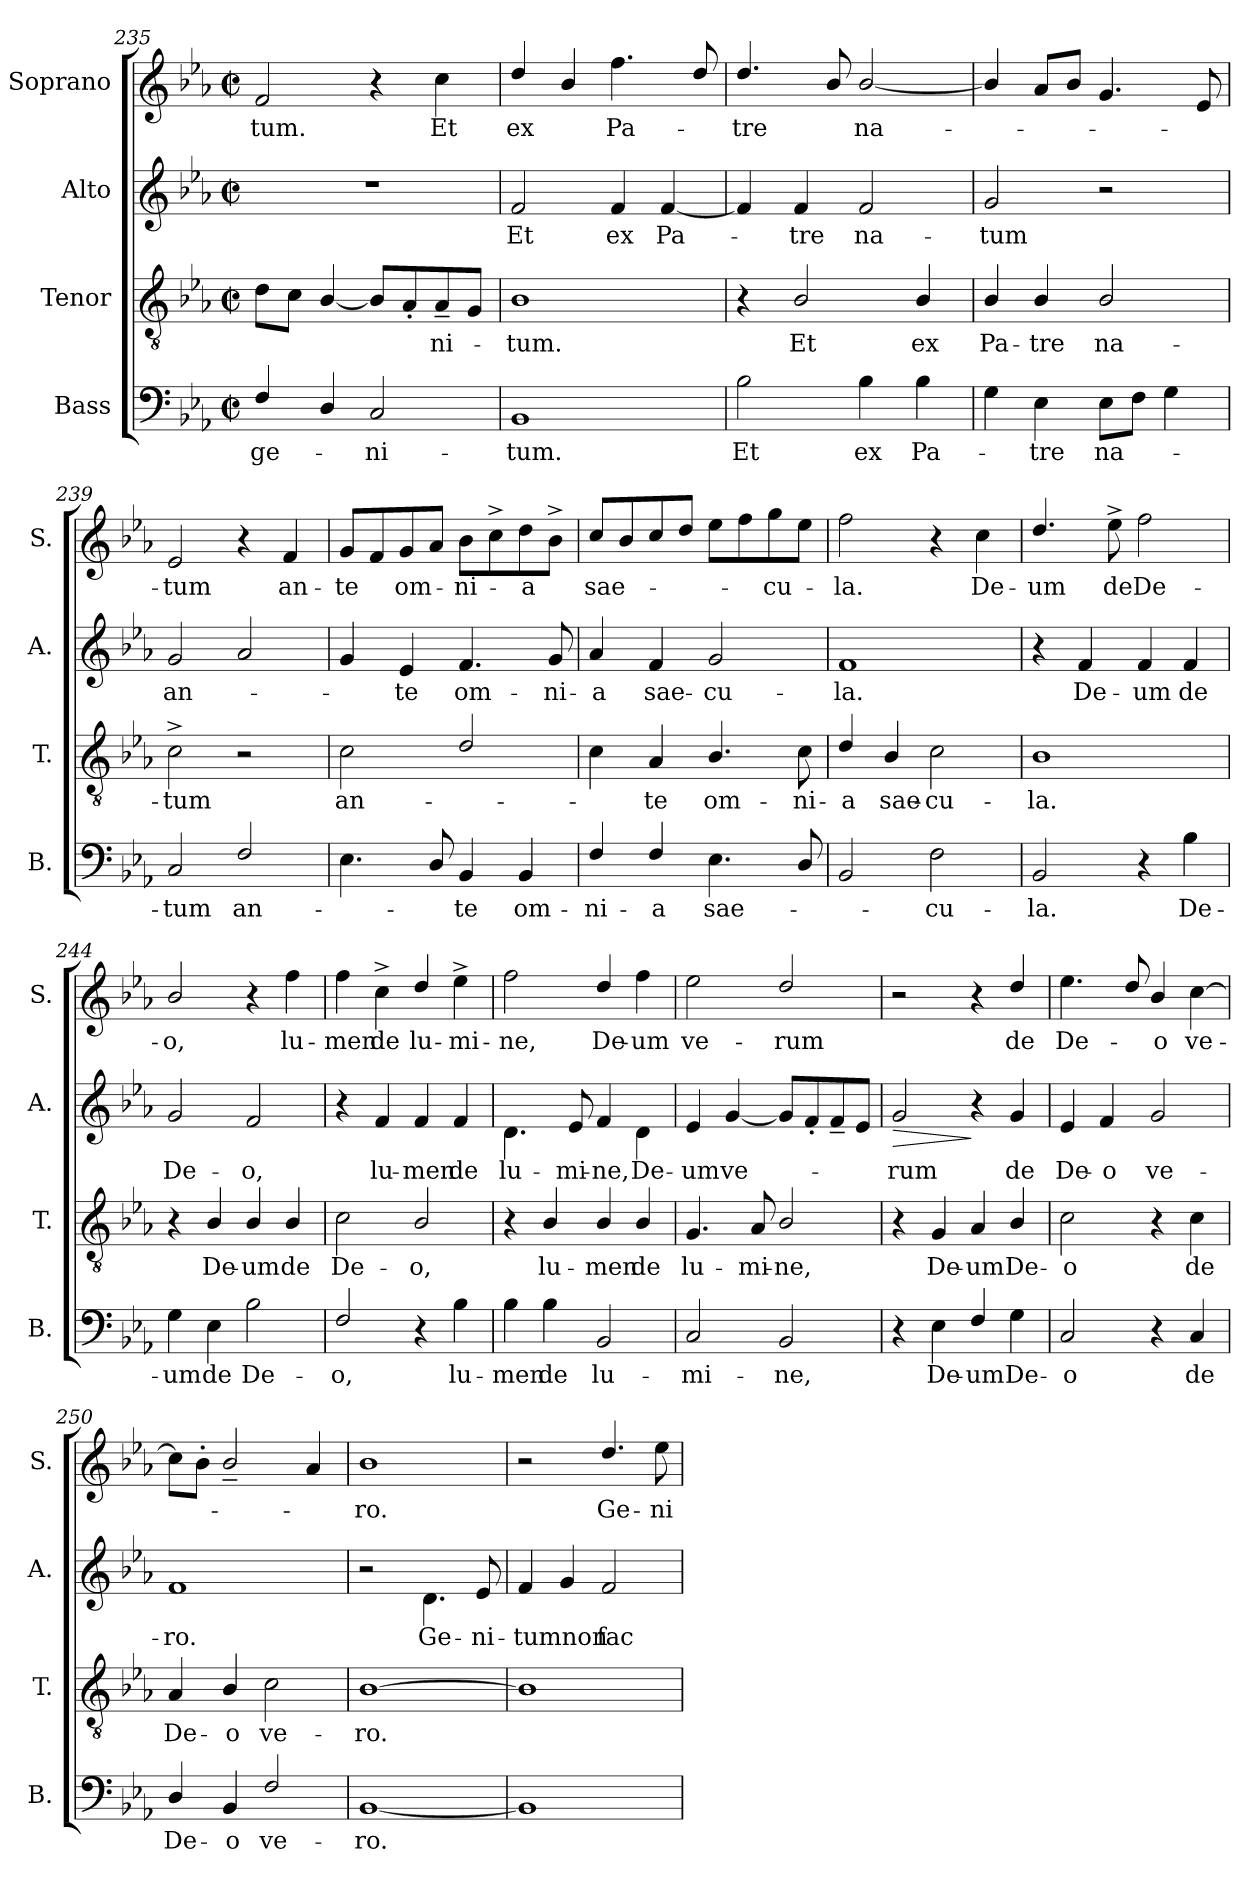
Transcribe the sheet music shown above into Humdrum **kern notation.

**kern	**text	**kern	**text	**kern	**text	**dynam	**kern	**text
*part4	*part4	*part3	*part3	*part2	*part2	*part2	*part1	*part1
*staff4	*staff4	*staff3	*staff3	*staff2	*staff2	*staff2	*staff1	*staff1
*I"Bass	*	*I"Tenor	*	*I"Alto	*	*	*I"Soprano	*
*I'B.	*	*I'T.	*	*I'A.	*	*	*I'S.	*
*clefF4	*	*clefGv2	*	*clefG2	*	*	*clefG2	*
*k[b-e-a-]	*	*k[b-e-a-]	*	*k[b-e-a-]	*	*	*k[b-e-a-]	*
*E-:	*	*E-:	*	*E-:	*	*	*E-:	*
*M2/2	*	*M2/2	*	*M2/2	*	*	*M2/2	*
*met(c|)	*	*met(c|)	*	*met(c|)	*	*	*met(c|)	*
=235	=235	=235	=235	=235	=235	=235	=235	=235
!	!LO:LY:b:cj	!	!	!	!	!	!	!LO:LY:b:cj
4F/	-ge-	8d\L	.	1r	.	.	2f/	-tum.
.	.	8c\J	.	.	.	.	.	.
4D/	.	[<4B-/	.	.	.	.	.	.
!	!LO:LY:b:cj	!	!	!	!	!	!	!
2C/	-ni-	8B-/L]	.	.	.	.	4r	.
.	.	8A-'>/	.	.	.	.	.	.
!	!	!	!LO:LY:b:cj	!	!	!	!	!LO:LY:b:cj
.	.	8A-~>/	-ni-	.	.	.	4cc\	Et
.	.	8G/J	.	.	.	.	.	.
=236	=236	=236	=236	=236	=236	=236	=236	=236
!	!LO:LY:b:cj	!	!LO:LY:b:cj	!	!LO:LY:b:cj	!	!	!LO:LY:b:cj
1BB-	-tum.	1B-	-tum.	2f/	Et	.	4dd/	ex
.	.	.	.	.	.	.	4b-/	.
!	!	!	!	!	!LO:LY:b:cj	!	!	!LO:LY:b:cj
.	.	.	.	4f/	ex	.	4.ff\	Pa-
!	!	!	!	!	!LO:LY:b:cj	!	!	!
.	.	.	.	[>4f/	Pa-	.	.	.
.	.	.	.	.	.	.	8dd>/	.
!!LO:LB:g=z
=237	=237	=237	=237	=237	=237	=237	=237	=237
!	!LO:LY:b:cj	!	!	!	!	!	!	!LO:LY:b:cj
*	*	*^	*	*	*	*	*	*
2B-\	Et	4r	64ryy	.	4f/]	.	.	4.dd/	-tre
.	.	.	2ryy	.	.	.	.	.	.
!	!	!	!	!LO:LY:b:cj	!	!LO:LY:b:cj	!	!	!
.	.	2B-/	.	Et	4f/	-tre	.	.	.
.	.	.	.	.	.	.	.	8b-/	.
!	!LO:LY:b:cj	!	!	!	!	!LO:LY:b:cj	!	!	!LO:LY:b:cj
4B-\	ex	.	.	.	2f/	na-	.	[<2b-/	na-
.	.	.	4ryy	.	.	.	.	.	.
!	!LO:LY:b:cj	!	!	!LO:LY:b:cj	!	!	!	!	!
4B-\	Pa-	4B-/	.	ex	.	.	.	.	.
.	.	.	8...ryy	.	.	.	.	.	.
=238	=238	=238	=238	=238	=238	=238	=238	=238	=238
!	!	!	!	!LO:LY:b	!	!LO:LY:b:cj	!	!	!
*	*	*v	*v	*	*	*	*	*	*
4G\	.	4B-/	Pa-	2g/	-tum	.	4b-/]	.
!	!LO:LY:b:cj	!	!LO:LY:b:rj	!	!	!	!	!
4E-\	-tre	4B-/	-tre	.	.	.	8a-/L	.
.	.	.	.	.	.	.	8b-/J	.
!	!LO:LY:b:cj	!	!LO:LY:b:cj	!	!	!	!	!
8E-\L	na-	2B-/	na-	2r	.	.	4.g/	.
8F\J	.	.	.	.	.	.	.	.
4G\	.	.	.	.	.	.	.	.
.	.	.	.	.	.	.	8e-/	.
=239	=239	=239	=239	=239	=239	=239	=239	=239
!	!LO:LY:b:cj	!	!LO:LY:b:cj	!	!LO:LY:b:cj	!	!	!LO:LY:b:cj
2C/	-tum	2c^<\	-tum	2g/	an-	.	2e-/	-tum
!	!LO:LY:b:cj	!	!	!	!	!	!	!
2F/	an-	2r	.	2a-/	.	.	4r	.
!	!	!	!	!	!	!	!	!LO:LY:b:cj
.	.	.	.	.	.	.	4f/	an-
=240	=240	=240	=240	=240	=240	=240	=240	=240
!	!	!	!LO:LY:b:cj	!	!	!	!	!LO:LY:b:cj
4.E-\	.	2c\	an-	4g/	.	.	8g/L	-te
.	.	.	.	.	.	.	8f/	.
!	!	!	!	!	!LO:LY:b:cj	!	!	!LO:LY:b
.	.	.	.	4e-/	-te	.	8g/	om-
8D/	.	.	.	.	.	.	8a-/J	.
!	!LO:LY:b:cj	!	!	!	!LO:LY:b:cj	!	!	!LO:LY:b:cj
4BB-/	-te	2d/	.	4.f/	om-	.	8b-\L	-ni-
.	.	.	.	.	.	.	8cc^<\	.
!	!LO:LY:b:cj	!	!	!	!	!	!	!LO:LY:b:cj
4BB-/	om-	.	.	.	.	.	8dd\	-a
!	!	!	!	!	!LO:LY:b:cj	!	!	!
.	.	.	.	8g/	-ni-	.	8b-^<\J	.
=241	=241	=241	=241	=241	=241	=241	=241	=241
!	!LO:LY:b:cj	!	!	!	!LO:LY:b:cj	!	!	!LO:LY:b
4F/	-ni-	4c\	.	4a-/	-a	.	8cc/L	sae-
.	.	.	.	.	.	.	8b-/	.
!	!LO:LY:b:cj	!	!LO:LY:b:cj	!	!LO:LY:b:cj	!	!	!
4F/	-a	4A-/	-te	4f/	sae-	.	8cc/	.
.	.	.	.	.	.	.	8dd/J	.
!	!LO:LY:b	!	!LO:LY:b:cj	!	!LO:LY:b:cj	!	!	!
4.E-\	sae-	4.B-/	om-	2g/	-cu-	.	8ee-\L	.
.	.	.	.	.	.	.	8ff\	.
!	!	!	!	!	!	!	!	!LO:LY:b:cj
.	.	.	.	.	.	.	8gg\	-cu-
!	!	!	!LO:LY:b:cj	!	!	!	!	!
8D/	.	8c\	-ni-	.	.	.	8ee-\J	.
=242	=242	=242	=242	=242	=242	=242	=242	=242
!	!	!	!LO:LY:b:cj	!	!LO:LY:b:cj	!	!	!LO:LY:b:cj
2BB-/	.	4d/	-a	1f	-la.	.	2ff\	-la.
!	!	!	!LO:LY:b	!	!	!	!	!
.	.	4B-/	sae-	.	.	.	.	.
!	!LO:LY:b:cj	!	!LO:LY:b:rj	!	!	!	!	!
2F\	-cu-	2c\	-cu-	.	.	.	4r	.
!	!	!	!	!	!	!	!	!LO:LY:b:cj
.	.	.	.	.	.	.	4cc\	De-
!!LO:LB:g=z
=243	=243	=243	=243	=243	=243	=243	=243	=243
!	!LO:LY:b:cj	!	!LO:LY:b:cj	!	!	!	!	!LO:LY:b:cj
2BB-/	-la.	1B-	-la.	4r	.	.	4.dd/	-um
!	!	!	!	!	!LO:LY:b:cj	!	!	!
.	.	.	.	4f/	De-	.	.	.
!	!	!	!	!	!	!	!	!LO:LY:b:cj
.	.	.	.	.	.	.	8ee-^<\	de
!	!	!	!	!	!LO:LY:b:cj	!	!	!LO:LY:b:cj
4r	.	.	.	4f/	-um	.	2ff\	De-
!	!LO:LY:b:cj	!	!	!	!LO:LY:b:cj	!	!	!
4B-\	De-	.	.	4f/	de	.	.	.
=244	=244	=244	=244	=244	=244	=244	=244	=244
!	!LO:LY:b:cj	!	!	!	!LO:LY:b:cj	!	!	!LO:LY:b:cj
4G\	-um	4r	.	2g/	De-	.	2b-/	-o,
!	!LO:LY:b:cj	!	!LO:LY:b	!	!	!	!	!
4E-\	de	4B-/	De-	.	.	.	.	.
!	!LO:LY:b:cj	!	!LO:LY:b:rj	!	!LO:LY:b:cj	!	!	!
2B-\	De-	4B-/	-um	2f/	-o,	.	4r	.
!	!	!	!LO:LY:b:cj	!	!	!	!	!LO:LY:b:cj
.	.	4B-/	de	.	.	.	4ff\	lu-
=245	=245	=245	=245	=245	=245	=245	=245	=245
!	!LO:LY:b:cj	!	!LO:LY:b:cj	!	!	!	!	!LO:LY:b:cj
2F/	-o,	2c\	De-	4r	.	.	4ff\	-men
!	!	!	!	!	!LO:LY:b	!	!	!LO:LY:b:cj
.	.	.	.	4f/	lu-	.	4cc^<\	de
!	!	!	!LO:LY:b:cj	!	!LO:LY:b:cj	!	!	!LO:LY:b:cj
4r	.	2B-/	-o,	4f/	-men	.	4dd/	lu-
!	!LO:LY:b:cj	!	!	!	!LO:LY:b:cj	!	!	!LO:LY:b:cj
4B-\	lu-	.	.	4f/	de	.	4ee-^<\	-mi-
=246	=246	=246	=246	=246	=246	=246	=246	=246
!	!LO:LY:b:cj	!	!	!	!LO:LY:b:cj	!	!	!LO:LY:b:cj
4B-\	-men	4r	.	4.d\	lu-	.	2ff\	-ne,
!	!LO:LY:b:cj	!	!LO:LY:b:cj	!	!	!	!	!
4B-\	de	4B-/	lu-	.	.	.	.	.
!	!	!	!	!	!LO:LY:b:cj	!	!	!
.	.	.	.	8e-/	-mi-	.	.	.
!	!LO:LY:b:cj	!	!LO:LY:b:cj	!	!LO:LY:b:cj	!	!	!LO:LY:b
2BB-/	lu-	4B-/	-men	4f/	-ne,	.	4dd/	De-
!	!	!	!LO:LY:b:cj	!	!LO:LY:b:cj	!	!	!LO:LY:b:rj
.	.	4B-/	de	4d\	De-	.	4ff\	-um
=247	=247	=247	=247	=247	=247	=247	=247	=247
!	!LO:LY:b:cj	!	!LO:LY:b:cj	!	!LO:LY:b:cj	!	!	!LO:LY:b:cj
2C/	-mi-	4.G/	lu-	4e-/	-um	.	2ee-\	ve-
!	!	!	!	!	!LO:LY:b:cj	!	!	!
.	.	.	.	[<4g/	ve-	.	.	.
!	!	!	!LO:LY:b:cj	!	!	!	!	!
.	.	8A-/	-mi-	.	.	.	.	.
!	!LO:LY:b:cj	!	!LO:LY:b:cj	!	!	!	!	!LO:LY:b:cj
2BB-/	-ne,	2B-/	-ne,	8g/L]	.	.	2dd/	-rum
.	.	.	.	8f'>/	.	.	.	.
.	.	.	.	8f~>/	.	.	.	.
.	.	.	.	8e-/J	.	.	.	.
=248	=248	=248	=248	=248	=248	=248	=248	=248
!	!	!	!	!	!LO:LY:b:cj	!LO:HP:b	!	!
4r	.	4r	.	2g/	-rum	>	2r	.
!	!LO:LY:b	!	!LO:LY:b	!	!	!	!	!
4E-\	De-	4G/	De-	.	.	.	.	.
!	!LO:LY:b:rj	!	!LO:LY:b:rj	!	!	!	!	!
4F/	-um	4A-/	-um	4r	.	]	4r	.
!	!LO:LY:b:cj	!	!LO:LY:b:cj	!	!LO:LY:b:cj	!	!	!LO:LY:b:cj
4G\	De-	4B-/	De-	4g/	de	.	4dd/	de
!!LO:LB:g=z
=249	=249	=249	=249	=249	=249	=249	=249	=249
!	!LO:LY:b:cj	!	!LO:LY:b:cj	!	!LO:LY:b:cj	!	!	!LO:LY:b:cj
2C/	-o	2c\	-o	4e-/	De-	.	4.ee-\	De-
!	!	!	!	!	!LO:LY:b:cj	!	!	!
.	.	.	.	4f/	-o	.	.	.
.	.	.	.	.	.	.	8dd/	.
!	!	!	!	!	!LO:LY:b:cj	!	!	!LO:LY:b:cj
4r	.	4r	.	2g/	ve-	.	4b-/	-o
!	!LO:LY:b:cj	!	!LO:LY:b:cj	!	!	!	!	!LO:LY:b:cj
4C/	de	4c\	de	.	.	.	[>4cc\	ve-
=250	=250	=250	=250	=250	=250	=250	=250	=250
!	!LO:LY:b:cj	!	!LO:LY:b:cj	!	!LO:LY:b:cj	!	!	!
4D/	De-	4A-/	De-	1f	-ro.	.	8cc\L]	.
.	.	.	.	.	.	.	8b-'>\J	.
!	!LO:LY:b:cj	!	!LO:LY:b:cj	!	!	!	!	!
4BB-/	-o	4B-/	-o	.	.	.	2b-~>/	.
!	!LO:LY:b:cj	!	!LO:LY:b:cj	!	!	!	!	!
2F/	ve-	2c\	ve-	.	.	.	.	.
.	.	.	.	.	.	.	4a-/	.
=251	=251	=251	=251	=251	=251	=251	=251	=251
!	!LO:LY:b:cj	!	!LO:LY:b:cj	!	!	!	!	!LO:LY:b:cj
[<1BB-	-ro.	[<1B-	-ro.	2r	.	.	1b-	-ro.
!	!	!	!	!	!LO:LY:b:cj	!	!	!
.	.	.	.	4.d\	Ge-	.	.	.
!	!	!	!	!	!LO:LY:b:cj	!	!	!
.	.	.	.	8e-/	-ni-	.	.	.
=252	=252	=252	=252	=252	=252	=252	=252	=252
!	!	!	!	!	!LO:LY:b	!	!	!
1BB-]	.	1B-]	.	4f/	-tumnon	.	2r	.
.	.	.	.	4g/	.	.	.	.
!	!	!	!	!	!LO:LY:b:cj	!	!	!LO:LY:b:cj
.	.	.	.	2f/	fac-	.	4.dd/	Ge-
!	!	!	!	!	!	!	!	!LO:LY:b:cj
.	.	.	.	.	.	.	8ee-\	-ni-
=	=	=	=	=	=	=	=	=
*-	*-	*-	*-	*-	*-	*-	*-	*-
